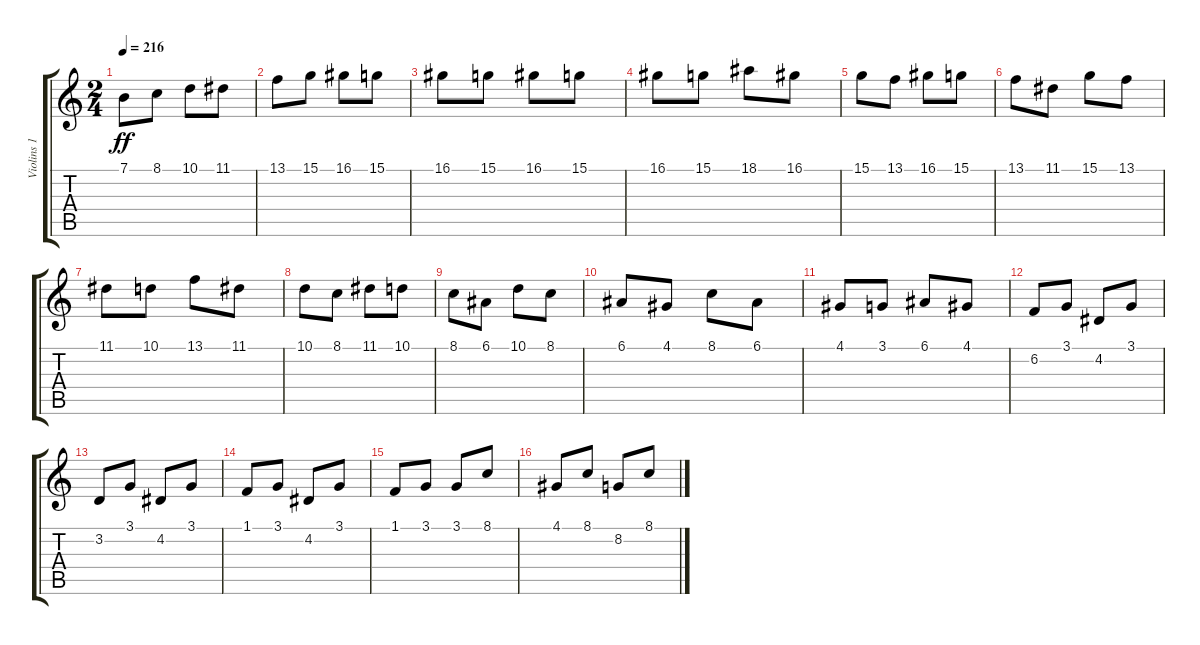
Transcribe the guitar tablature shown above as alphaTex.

\track ("Violins 1" "Violins 1") {instrument stringensemble1}
\staff {score tabs}
\tuning (E4 B3 G3 D3 A2 E2) {hide}
\ts (2 4)
\tempo 216
\clef g2
\ks c
7.1.8{dy ff} 8.1.8 10.1.8 11.1.8 |
13.1.8 15.1.8 16.1.8 15.1.8 |
16.1.8 15.1.8 16.1.8 15.1.8 |
16.1.8 15.1.8 18.1.8 16.1.8 |
15.1.8 13.1.8 16.1.8 15.1.8 |
13.1.8 11.1.8 15.1.8 13.1.8 |
11.1.8 10.1.8 13.1.8 11.1.8 |
10.1.8 8.1.8 11.1.8 10.1.8 |
8.1.8 6.1.8 10.1.8 8.1.8 |
6.1.8 4.1.8 8.1.8 6.1.8 |
4.1.8 3.1.8 6.1.8 4.1.8 |
6.2.8 3.1.8 4.2.8 3.1.8 |
3.2.8 3.1.8 4.2.8 3.1.8 |
1.1.8 3.1.8 4.2.8 3.1.8 |
1.1.8 3.1.8 3.1.8 8.1.8 |
4.1.8 8.1.8 8.2.8 8.1.8
